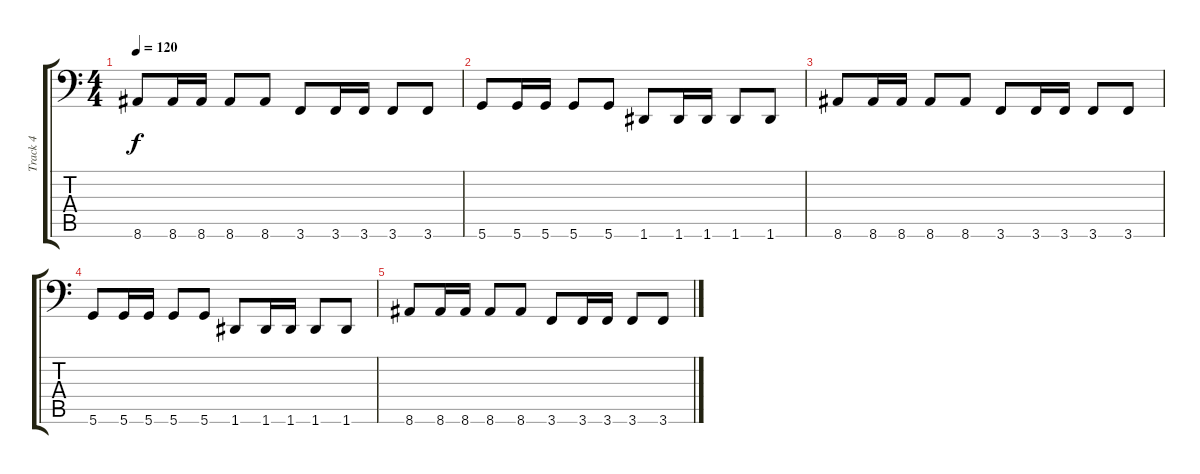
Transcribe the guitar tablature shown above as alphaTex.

\track ("Track 4" "Track 4") {instrument electricbasspick}
\staff {score tabs}
\tuning (E3 B2 G2 D2 A1 D1) {hide}
\ts (4 4)
\tempo 120
\clef f4
\ks c
8.6.8{dy f} 8.6.16 8.6.16 8.6.8 8.6.8 3.6.8 3.6.16 3.6.16 3.6.8 3.6.8 |
5.6.8 5.6.16 5.6.16 5.6.8 5.6.8 1.6.8 1.6.16 1.6.16 1.6.8 1.6.8 |
8.6.8 8.6.16 8.6.16 8.6.8 8.6.8 3.6.8 3.6.16 3.6.16 3.6.8 3.6.8 |
5.6.8 5.6.16 5.6.16 5.6.8 5.6.8 1.6.8 1.6.16 1.6.16 1.6.8 1.6.8 |
8.6.8 8.6.16 8.6.16 8.6.8 8.6.8 3.6.8 3.6.16 3.6.16 3.6.8 3.6.8
